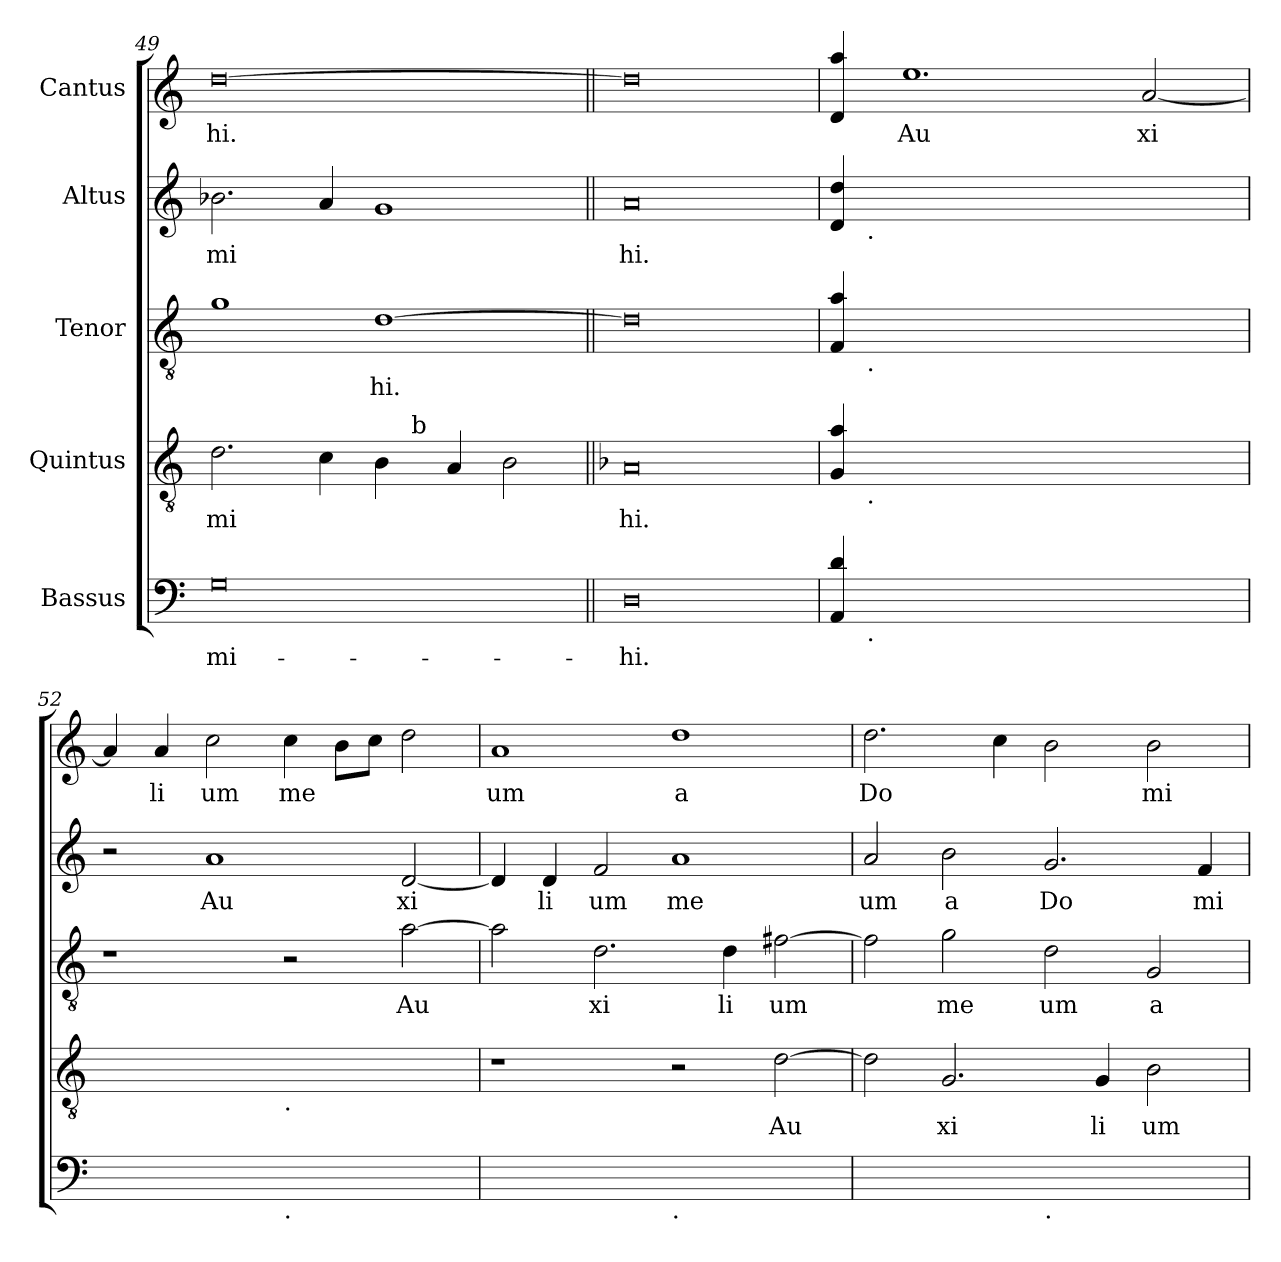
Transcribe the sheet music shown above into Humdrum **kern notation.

**kern	**text	**kern	**text	**kern	**text	**kern	**text	**kern	**text
*part5	*part5	*part4	*part4	*part3	*part3	*part2	*part2	*part1	*part1
*staff5	*staff5	*staff4	*staff4	*staff3	*staff3	*staff2	*staff2	*staff1	*staff1
*I"Bassus	*	*I"Quintus	*	*I"Tenor	*	*I"Altus	*	*I"Cantus	*
*clefF4	*	*clefGv2	*	*clefGv2	*	*clefG2	*	*clefG2	*
*k[]	*	*k[]	*	*k[]	*	*k[]	*	*k[]	*
=49	=49	=49	=49	=49	=49	=49	=49	=49	=49
!	!LO:LY:b	!	!LO:LY:b	!	!	!	!LO:LY:b	!	!LO:LY:b
*	*	*^	*	*	*	*	*	*	*
0G	mi-	2.d\	1ryy	mi	1g	.	2.b-X\	mi	[>0dd	hi.
.	.	4c\	.	.	.	.	4a/	.	.	.
!	!	!	!	!	!	!LO:LY:b	!	!	!	!
.	.	4B\	8ryy	.	[>1d	hi.	1g	.	.	.
!	!	!	!LO:TX:a:t=b	!	!	!	!	!	!	!
.	.	.	2..ryy	.	.	.	.	.	.	.
.	.	4A/	.	.	.	.	.	.	.	.
.	.	2B\	.	.	.	.	.	.	.	.
*	*	*v	*v	*	*	*	*	*	*	*
!!LO:PB:g=z
=50||	=50||	=50||	=50||	=50||	=50||	=50||	=50||	=50||	=50||
*	*	*k[b-]	*	*	*	*	*	*	*
*	*	*F:	*	*	*	*	*	*	*
*	*	*^	*	*	*	*	*	*	*
!	!LO:LY:b	!	!	!LO:LY:b	!	!	!	!LO:LY:b	!	!
*	*	*v	*v	*	*	*	*	*	*	*
0D	-hi.	0A	hi.	0d]	.	0a	hi.	0dd]	.
!!LO:PB:g=z
=51!	=51!	=51!	=51!	=51!	=51!	=51!	=51!	=51!	=51!
*	*	*k[]	*	*	*	*	*	*	*
*	*	*C:	*	*	*	*	*	*	*
*^	*	*^	*	*^	*	*^	*	*	*
4AA/ 4d/	8ryy	.	4G/ 4a/	8ryy	.	4F/ 4a/	8ryy	.	4d/ 4dd/	8ryy	.	4d/ 4aa/	.
!	!	!	!	!	!	!	!	!	!	!LO:TX:b:t=.	!	!	!
!	!	!	!	!	!	!	!LO:TX:b:t=.	!	!	!	!	!	!
!	!	!	!	!LO:TX:b:t=.	!	!	!	!	!	!	!	!	!
!	!LO:TX:b:t=.	!	!	!	!	!	!	!	!	!	!	!	!
.	1ryy	.	.	1ryy	.	.	1ryy	.	.	1ryy	.	.	.
!	!	!	!	!	!	!	!	!	!	!	!	!	!LO:LY:b
1ryy	.	.	1ryy	.	.	1ryy	.	.	1ryy	.	.	1.ee	Au
.	1ryy	.	.	1ryy	.	.	1ryy	.	.	1ryy	.	.	.
1ryy	.	.	1ryy	.	.	1ryy	.	.	1ryy	.	.	.	.
!	!	!	!	!	!	!	!	!	!	!	!	!	!LO:LY:b
.	.	.	.	.	.	.	.	.	.	.	.	[<2a/	xi
.	8ryy	.	.	8ryy	.	.	8ryy	.	.	8ryy	.	.	.
*v	*v	*	*	*	*	*v	*v	*	*v	*v	*	*	*
*	*	*v	*v	*	*	*	*	*	*	*
=52	=52	=52	=52	=52	=52	=52	=52	=52	=52
1ryy	.	1ryy	.	1r	.	2r	.	4a/]	.
!	!	!	!	!	!	!	!	!	!LO:LY:b
.	.	.	.	.	.	.	.	4a/	li
!	!	!	!	!	!	!	!LO:LY:b	!	!LO:LY:b
.	.	.	.	.	.	1a	Au	2cc\	um
!	!	!LO:TX:b:t=.	!	!	!	!	!	!	!
!LO:TX:b:t=.	!	!	!	!	!	!	!	!	!
!	!	!	!	!	!	!	!	!	!LO:LY:b
1ryy	.	1ryy	.	2r	.	.	.	4cc\	me
.	.	.	.	.	.	.	.	8b\L	.
.	.	.	.	.	.	.	.	8cc\J	.
!	!	!	!	!	!LO:LY:b	!	!LO:LY:b	!	!
.	.	.	.	[>2a\	Au	[<2d/	xi	2dd\	.
=53	=53	=53	=53	=53	=53	=53	=53	=53	=53
!	!	!	!	!	!	!	!	!	!LO:LY:b
1ryy	.	1r	.	2a\]	.	4d/]	.	1a	um
!	!	!	!	!	!	!	!LO:LY:b	!	!
.	.	.	.	.	.	4d/	li	.	.
!	!	!	!	!	!LO:LY:b	!	!LO:LY:b	!	!
.	.	.	.	2.d\	xi	2f/	um	.	.
!LO:TX:b:t=.	!	!	!	!	!	!	!	!	!
!	!	!	!	!	!	!	!LO:LY:b	!	!LO:LY:b
1ryy	.	2r	.	.	.	1a	me	1dd	a
!	!	!	!	!	!LO:LY:b	!	!	!	!
.	.	.	.	4d\	li	.	.	.	.
!	!	!	!LO:LY:b	!	!LO:LY:b	!	!	!	!
.	.	[>2d\	Au	[>2f#X\	um	.	.	.	.
=54	=54	=54	=54	=54	=54	=54	=54	=54	=54
!	!	!	!	!	!	!	!LO:LY:b	!	!LO:LY:b
1ryy	.	2d\]	.	2f#\]	.	2a/	um	2.dd\	Do
!	!	!	!LO:LY:b	!	!LO:LY:b	!	!LO:LY:b	!	!
.	.	2.G/	xi	2g\	me	2b\	a	.	.
.	.	.	.	.	.	.	.	4cc\	.
!LO:TX:b:t=.	!	!	!	!	!	!	!	!	!
!	!	!	!	!	!LO:LY:b	!	!LO:LY:b	!	!
1ryy	.	.	.	2d\	um	2.g/	Do	2b\	.
!	!	!	!LO:LY:b	!	!	!	!	!	!
.	.	4G/	li	.	.	.	.	.	.
!	!	!	!LO:LY:b	!	!LO:LY:b	!	!	!	!LO:LY:b
.	.	2B\	um	2G/	a	.	.	2b\	mi
!	!	!	!	!	!	!	!LO:LY:b	!	!
.	.	.	.	.	.	4f/	mi	.	.
=	=	=	=	=	=	=	=	=	=
*-	*-	*-	*-	*-	*-	*-	*-	*-	*-
